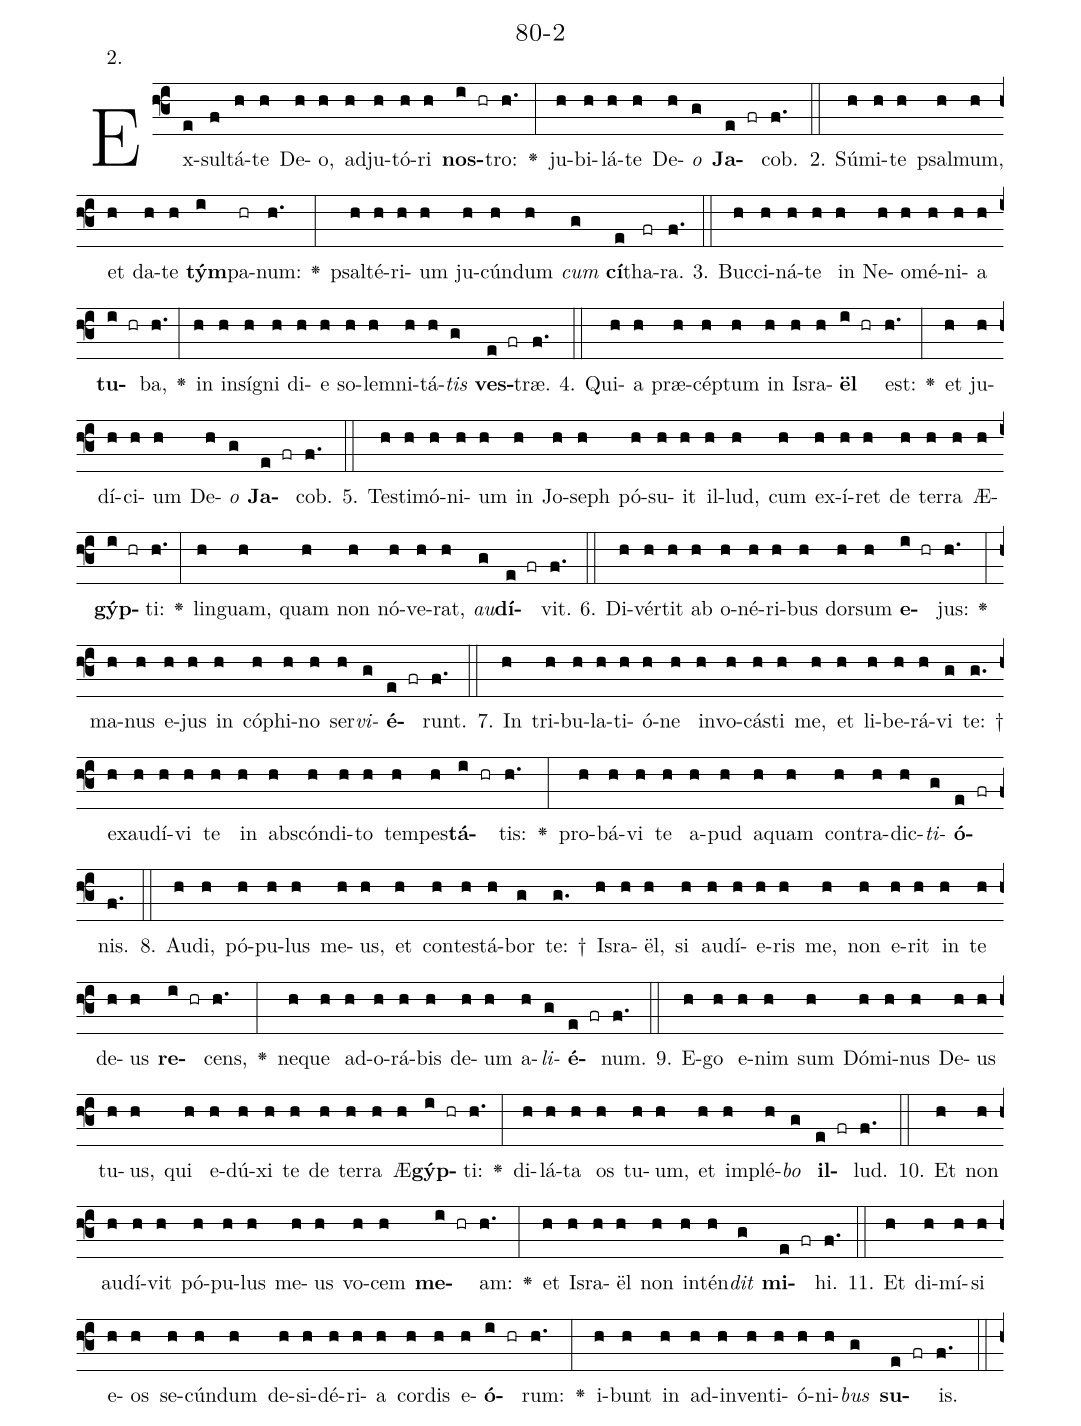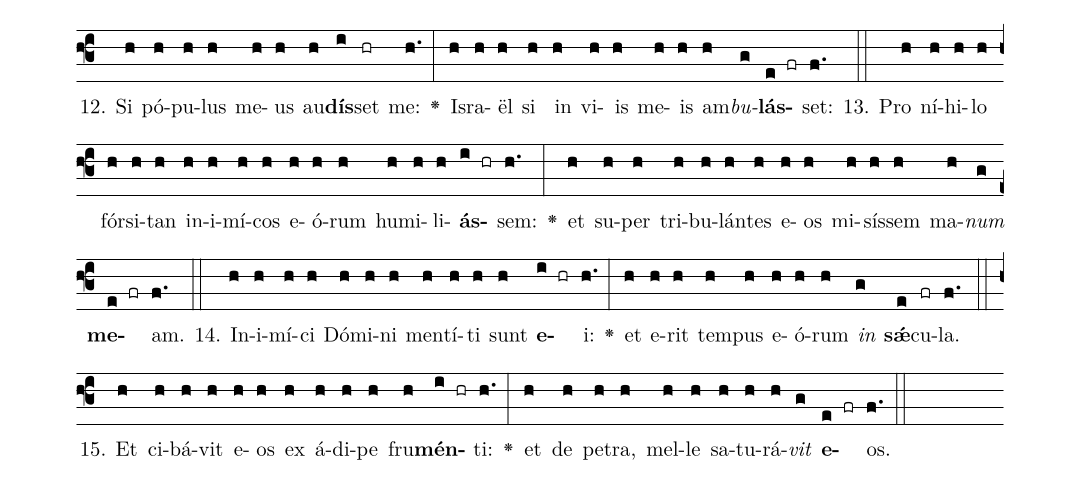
name: 80-2;
annotation: 2.;
%%
(f3)Ex(e)sul(f)tá(h)te(h) De(h)o,(h) ad(h)ju(h)tó(h)ri(h) <b>nos</b>(i hr)tro:(h.) <v>\greheightstar</v>(:) ju(h)bi(h)lá(h)te(h) De(h)<i>o</i>(g) <b>Ja</b>(e fr)cob.(f.) (::)
2. Sú(h)mi(h)te(h) psal(h)mum,(h) et(h) da(h)te(h) <b>tým</b>(i)pa(hr)num:(h.) <v>\greheightstar</v>(:) psal(h)té(h)ri(h)um(h) ju(h)cún(h)dum(h) <i>cum</i>(g) <b>cí</b>(e)tha(fr)ra.(f.) (::)
3. Buc(h)ci(h)ná(h)te(h) in(h) Ne(h)o(h)mé(h)ni(h)a(h) <b>tu</b>(i hr)ba,(h.) <v>\greheightstar</v>(:) in(h) in(h)sí(h)gni(h) di(h)e(h) so(h)lem(h)ni(h)tá(h)<i>tis</i>(g) <b>ves</b>(e fr)træ.(f.) (::)
4. Qui(h)a(h) præ(h)cép(h)tum(h) in(h) Is(h)ra(h)<b>ël</b>(i hr) est:(h.) <v>\greheightstar</v>(:) et(h) ju(h)dí(h)ci(h)um(h) De(h)<i>o</i>(g) <b>Ja</b>(e fr)cob.(f.) (::)
5. Tes(h)ti(h)mó(h)ni(h)um(h) in(h) Jo(h)seph(h) pó(h)su(h)it(h) il(h)lud,(h) cum(h) ex(h)í(h)ret(h) de(h) ter(h)ra(h) Æ(h)<b>gýp</b>(i hr)ti:(h.) <v>\greheightstar</v>(:) lin(h)guam,(h) quam(h) non(h) nó(h)ve(h)rat,(h) <i>au</i>(g)<b>dí</b>(e fr)vit.(f.) (::)
6. Di(h)vér(h)tit(h) ab(h) o(h)né(h)ri(h)bus(h) dor(h)sum(h) <b>e</b>(i hr)jus:(h.) <v>\greheightstar</v>(:) ma(h)nus(h) e(h)jus(h) in(h) có(h)phi(h)no(h) ser(h)<i>vi</i>(g)<b>é</b>(e fr)runt.(f.) (::)
7. In(h) tri(h)bu(h)la(h)ti(h)ó(h)ne(h) in(h)vo(h)cás(h)ti(h) me,(h) et(h) li(h)be(h)rá(h)vi(g) te: †(g.) ex(h)au(h)dí(h)vi(h) te(h) in(h) abs(h)cón(h)di(h)to(h) tem(h)pes(h)<b>tá</b>(i hr)tis:(h.) <v>\greheightstar</v>(:) pro(h)bá(h)vi(h) te(h) a(h)pud(h) a(h)quam(h) con(h)tra(h)dic(h)<i>ti</i>(g)<b>ó</b>(e fr)nis.(f.) (::)
8. Au(h)di,(h) pó(h)pu(h)lus(h) me(h)us,(h) et(h) con(h)tes(h)tá(h)bor(g) te: †(g.) Is(h)ra(h)ël,(h) si(h) au(h)dí(h)e(h)ris(h) me,(h) non(h) e(h)rit(h) in(h) te(h) de(h)us(h) <b>re</b>(i hr)cens,(h.) <v>\greheightstar</v>(:) ne(h)que(h) ad(h)o(h)rá(h)bis(h) de(h)um(h) a(h)<i>li</i>(g)<b>é</b>(e fr)num.(f.) (::)
9. E(h)go(h) e(h)nim(h) sum(h) Dó(h)mi(h)nus(h) De(h)us(h) tu(h)us,(h) qui(h) e(h)dú(h)xi(h) te(h) de(h) ter(h)ra(h) Æ(h)<b>gýp</b>(i hr)ti:(h.) <v>\greheightstar</v>(:) di(h)lá(h)ta(h) os(h) tu(h)um,(h) et(h) im(h)plé(h)<i>bo</i>(g) <b>il</b>(e fr)lud.(f.) (::)
10. Et(h) non(h) au(h)dí(h)vit(h) pó(h)pu(h)lus(h) me(h)us(h) vo(h)cem(h) <b>me</b>(i hr)am:(h.) <v>\greheightstar</v>(:) et(h) Is(h)ra(h)ël(h) non(h) in(h)tén(h)<i>dit</i>(g) <b>mi</b>(e fr)hi.(f.) (::)
11. Et(h) di(h)mí(h)si(h) e(h)os(h) se(h)cún(h)dum(h) de(h)si(h)dé(h)ri(h)a(h) cor(h)dis(h) e(h)<b>ó</b>(i hr)rum:(h.) <v>\greheightstar</v>(:) i(h)bunt(h) in(h) ad(h)in(h)ven(h)ti(h)ó(h)ni(h)<i>bus</i>(g) <b>su</b>(e fr)is.(f.) (::)
12. Si(h) pó(h)pu(h)lus(h) me(h)us(h) au(h)<b>dís</b>(i)set(hr) me:(h.) <v>\greheightstar</v>(:) Is(h)ra(h)ël(h) si(h) in(h) vi(h)is(h) me(h)is(h) am(h)<i>bu</i>(g)<b>lás</b>(e fr)set:(f.) (::)
13. Pro(h) ní(h)hi(h)lo(h) fór(h)si(h)tan(h) in(h)i(h)mí(h)cos(h) e(h)ó(h)rum(h) hu(h)mi(h)li(h)<b>ás</b>(i hr)sem:(h.) <v>\greheightstar</v>(:) et(h) su(h)per(h) tri(h)bu(h)lán(h)tes(h) e(h)os(h) mi(h)sís(h)sem(h) ma(h)<i>num</i>(g) <b>me</b>(e fr)am.(f.) (::)
14. In(h)i(h)mí(h)ci(h) Dó(h)mi(h)ni(h) men(h)tí(h)ti(h) sunt(h) <b>e</b>(i hr)i:(h.) <v>\greheightstar</v>(:) et(h) e(h)rit(h) tem(h)pus(h) e(h)ó(h)rum(h) <i>in</i>(g) <b>sǽ</b>(e)cu(fr)la.(f.) (::)
15. Et(h) ci(h)bá(h)vit(h) e(h)os(h) ex(h) á(h)di(h)pe(h) fru(h)<b>mén</b>(i hr)ti:(h.) <v>\greheightstar</v>(:) et(h) de(h) pe(h)tra,(h) mel(h)le(h) sa(h)tu(h)rá(h)<i>vit</i>(g) <b>e</b>(e fr)os.(f.) (::)
